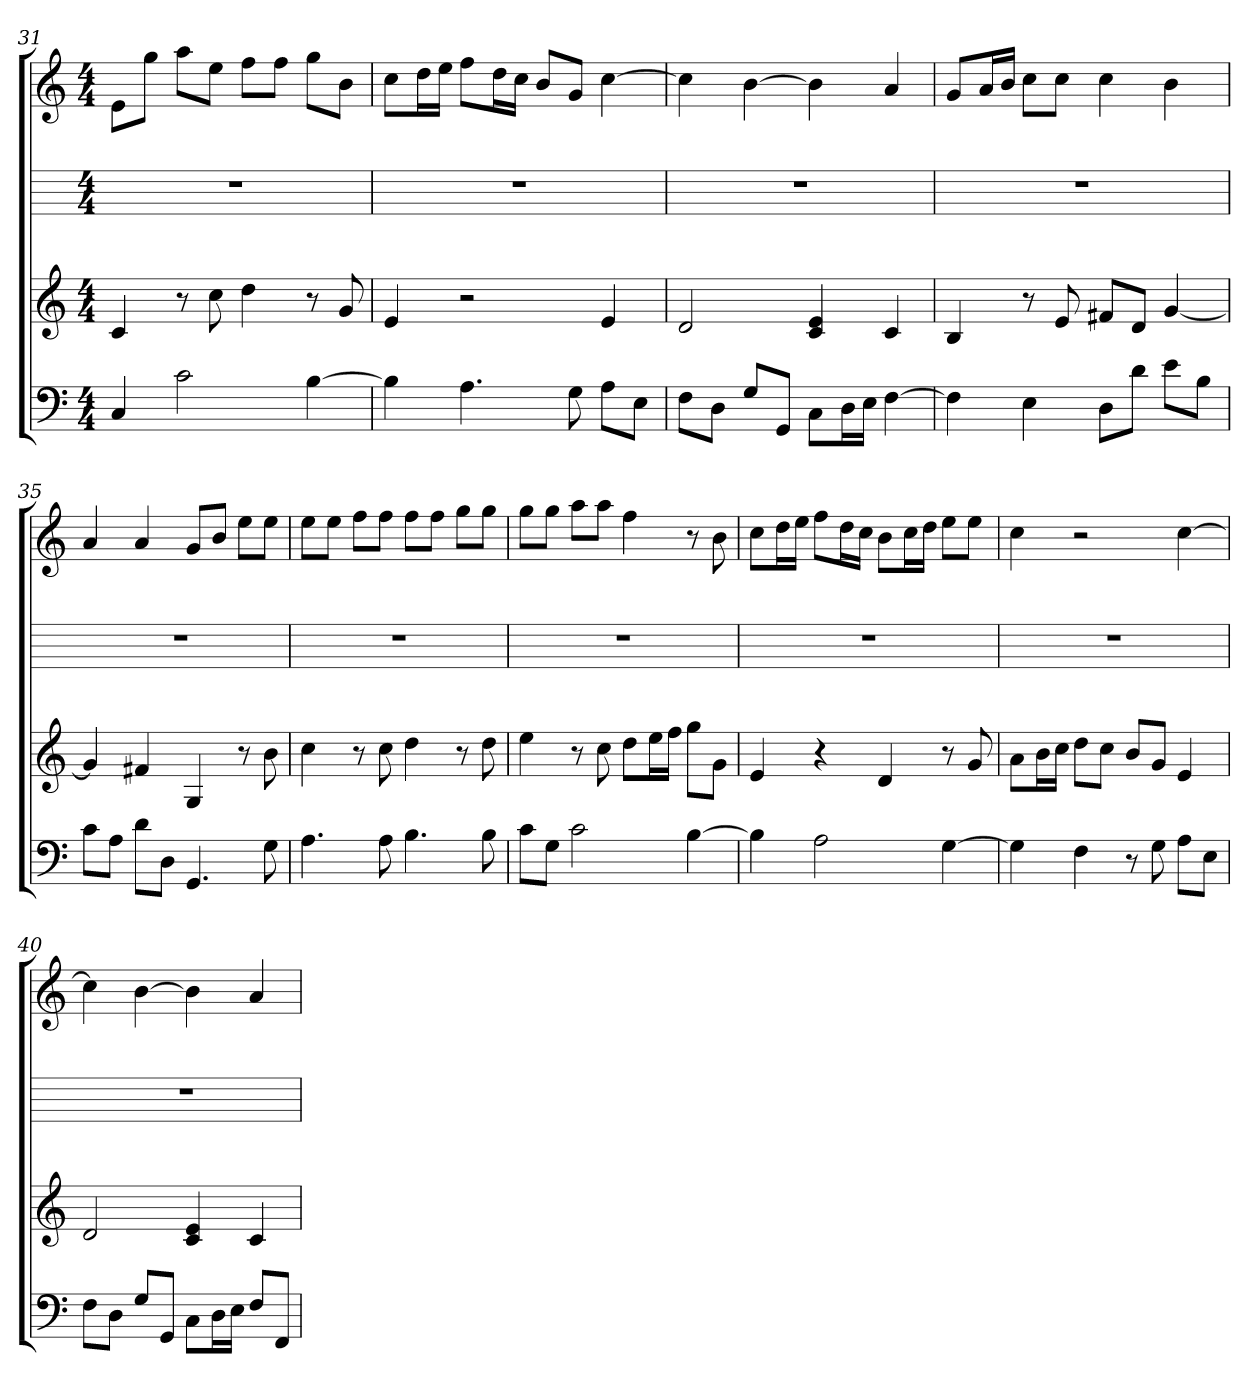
**kern	**kern	**kern	**kern
*part4	*part3	*part2	*part1
*staff4	*staff3	*staff2	*staff1
*k[]	*k[]	*k[]	*k[]
*C:	*C:	*C:	*C:
*M4/4	*M4/4	*M4/4	*M4/4
=31	=31	=31	=31
4C	4c	1r	8eL
.	.	.	8ggJ
2c	8r	.	8aaL
.	8cc	.	8eeJ
.	4dd	.	8ffL
.	.	.	8ffJ
[4B	8r	.	8ggL
.	8g	.	8bJ
=32	=32	=32	=32
4B]	4e	1r	8ccL
.	.	.	16ddL
.	.	.	16eeJJ
4.A	2r	.	8ffL
.	.	.	16ddL
.	.	.	16ccJJ
.	.	.	8bL
8G	.	.	8gJ
8AL	4e	.	[4cc
8EJ	.	.	.
=33	=33	=33	=33
8FL	2d	1r	4cc]
8DJ	.	.	.
8GL	.	.	[4b
8GGJ	.	.	.
8CL	4c 4e	.	4b]
16DL	.	.	.
16EJJ	.	.	.
[4F	4c	.	4a
=34	=34	=34	=34
4F]	4B	1r	8gL
.	.	.	16aL
.	.	.	16bJJ
4E	8r	.	8ccL
.	8e	.	8ccJ
8DL	8f#XL	.	4cc
8dJ	8dJ	.	.
8eL	[4g	.	4b
8BJ	.	.	.
=35	=35	=35	=35
8cL	4g]	1r	4a
8AJ	.	.	.
8dL	4f#X	.	4a
8DJ	.	.	.
4.GG	4G	.	8gL
.	.	.	8bJ
.	8r	.	8eeL
8G	8b	.	8eeJ
=36	=36	=36	=36
4.A	4cc	1r	8eeL
.	.	.	8eeJ
.	8r	.	8ffL
8A	8cc	.	8ffJ
4.B	4dd	.	8ffL
.	.	.	8ffJ
.	8r	.	8ggL
8B	8dd	.	8ggJ
=37	=37	=37	=37
8cL	4ee	1r	8ggL
8GJ	.	.	8ggJ
2c	8r	.	8aaL
.	8cc	.	8aaJ
.	8ddL	.	4ff
.	16eeL	.	.
.	16ffJJ	.	.
[4B	8ggL	.	8r
.	8gJ	.	8b
=38	=38	=38	=38
4B]	4e	1r	8ccL
.	.	.	16ddL
.	.	.	16eeJJ
2A	4r	.	8ffL
.	.	.	16ddL
.	.	.	16ccJJ
.	4d	.	8bL
.	.	.	16ccL
.	.	.	16ddJJ
[4G	8r	.	8eeL
.	8g	.	8eeJ
=39	=39	=39	=39
4G]	8aL	1r	4cc
.	16bL	.	.
.	16ccJJ	.	.
4F	8ddL	.	2r
.	8ccJ	.	.
8r	8bL	.	.
8G	8gJ	.	.
8AL	4e	.	[4cc
8EJ	.	.	.
=40	=40	=40	=40
8FL	2d	1r	4cc]
8DJ	.	.	.
8GL	.	.	[4b
8GGJ	.	.	.
8CL	4c 4e	.	4b]
16DL	.	.	.
16EJJ	.	.	.
8FL	4c	.	4a
8FFJ	.	.	.
=	=	=	=
*-	*-	*-	*-
